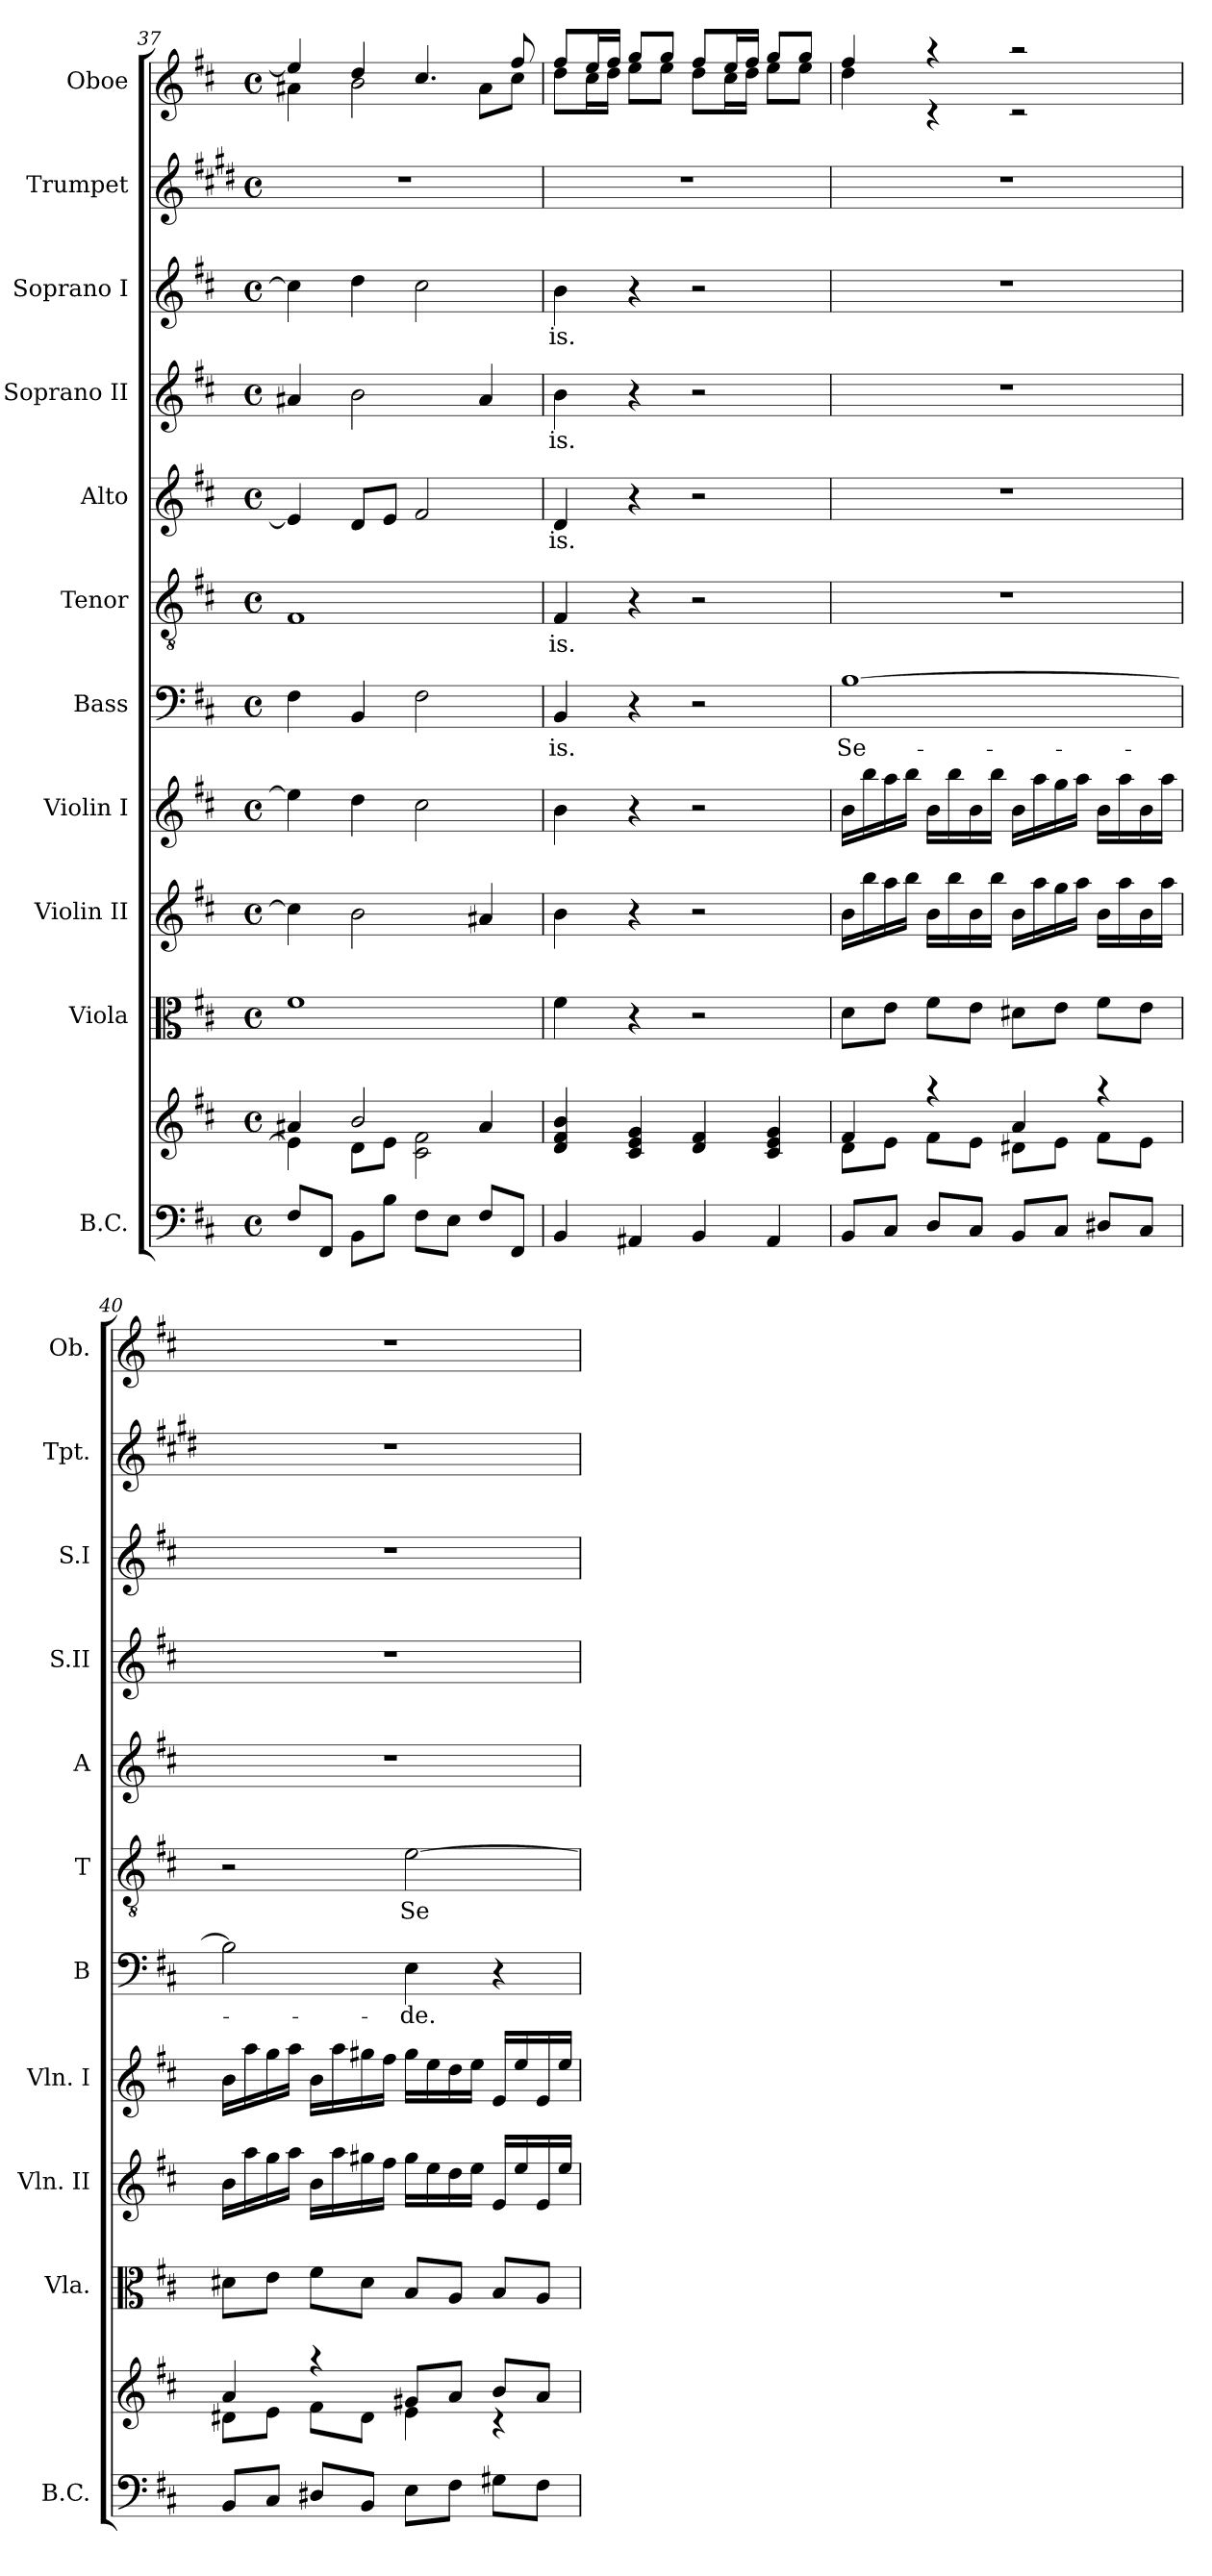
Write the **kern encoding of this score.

**kern	**kern	**kern	**kern	**kern	**kern	**text	**kern	**text	**kern	**text	**kern	**text	**kern	**text	**kern	**kern
*part11	*part11	*part10	*part9	*part8	*part7	*part7	*part6	*part6	*part5	*part5	*part4	*part4	*part3	*part3	*part2	*part1
*staff12	*staff11	*staff10	*staff9	*staff8	*staff7	*staff7	*staff6	*staff6	*staff5	*staff5	*staff4	*staff4	*staff3	*staff3	*staff2	*staff1
*I"B.C.	*	*I"Viola	*I"Violin II	*I"Violin I	*I"Bass	*	*I"Tenor	*	*I"Alto	*	*I"Soprano II	*	*I"Soprano I	*	*I"Trumpet	*I"Oboe
*I'B.C.	*	*I'Vla.	*I'Vln. II	*I'Vln. I	*I'B	*	*I'T	*	*I'A	*	*I'S.II	*	*I'S.I	*	*I'Tpt.	*I'Ob.
*clefF4	*clefG2	*clefC3	*clefG2	*clefG2	*clefF4	*	*clefGv2	*	*clefG2	*	*clefG2	*	*clefG2	*	*clefG2	*clefG2
*	*	*	*	*	*	*	*	*	*	*	*	*	*	*	*ITrd1c2	*
*k[f#c#]	*k[f#c#]	*k[f#c#]	*k[f#c#]	*k[f#c#]	*k[f#c#]	*	*k[f#c#]	*	*k[f#c#]	*	*k[f#c#]	*	*k[f#c#]	*	*k[f#c#]	*k[f#c#]
*D:	*D:	*D:	*D:	*D:	*D:	*	*D:	*	*D:	*	*D:	*	*D:	*	*D:	*D:
*M4/4	*M4/4	*M4/4	*M4/4	*M4/4	*M4/4	*	*M4/4	*	*M4/4	*	*M4/4	*	*M4/4	*	*M4/4	*M4/4
*met(c)	*met(c)	*met(c)	*met(c)	*met(c)	*met(c)	*	*met(c)	*	*met(c)	*	*met(c)	*	*met(c)	*	*met(c)	*met(c)
=37	=37	=37	=37	=37	=37	=37	=37	=37	=37	=37	=37	=37	=37	=37	=37	=37
*	*^	*	*	*	*	*	*	*	*	*	*	*	*	*	*	*^
8F#/L	4a#X/	4e\]	1f#	4cc#\]	4ee\]	4F#\	.	1F#	.	4e/]	.	4a#X/	.	4cc#\]	.	1r	4ee/]	4a#X\
8FF#/J	.	.	.	.	.	.	.	.	.	.	.	.	.	.	.	.	.	.
8BB\L	2b/	8d\L	.	2b\	4dd\	4BB/	.	.	.	8d/L	.	2b\	.	4dd\	.	.	4dd/	2b\
8B\J	.	8e\J	.	.	.	.	.	.	.	8e/J	.	.	.	.	.	.	.	.
8F#\L	.	2c#\ 2f#\	.	.	2cc#\	2F#\	.	.	.	2f#/	.	.	.	2cc#\	.	.	4.cc#/	.
8E\J	.	.	.	.	.	.	.	.	.	.	.	.	.	.	.	.	.	.
8F#/L	4a#/	.	.	4a#X/	.	.	.	.	.	.	.	4a#/	.	.	.	.	.	8a#\L
8FF#/J	.	.	.	.	.	.	.	.	.	.	.	.	.	.	.	.	8ff#/	8cc#\J
*	*v	*v	*	*	*	*	*	*	*	*	*	*	*	*	*	*	*	*
=38	=38	=38	=38	=38	=38	=38	=38	=38	=38	=38	=38	=38	=38	=38	=38	=38	=38
!	!	!	!	!	!	!LO:LY:b	!	!LO:LY:b	!	!LO:LY:b	!	!LO:LY:b	!	!LO:LY:b	!	!	!
4BB/	4d/ 4f#/ 4b/	4f#\	4b\	4b\	4BB/	-is.	4F#/	-is.	4d/	-is.	4b\	-is.	4b\	-is.	1r	8ff#/L	8dd\L
.	.	.	.	.	.	.	.	.	.	.	.	.	.	.	.	16ee/L	16cc#\L
.	.	.	.	.	.	.	.	.	.	.	.	.	.	.	.	16ff#/JJ	16dd\JJ
4AA#X/	4c#/ 4e/ 4g/	4r	4r	4r	4r	.	4r	.	4r	.	4r	.	4r	.	.	8gg/L	8ee\L
.	.	.	.	.	.	.	.	.	.	.	.	.	.	.	.	8gg/J	8ee\J
4BB/	4d/ 4f#/	2r	2r	2r	2r	.	2r	.	2r	.	2r	.	2r	.	.	8ff#/L	8dd\L
.	.	.	.	.	.	.	.	.	.	.	.	.	.	.	.	16ee/L	16cc#\L
.	.	.	.	.	.	.	.	.	.	.	.	.	.	.	.	16ff#/JJ	16dd\JJ
4AA#/	4c#/ 4e/ 4g/	.	.	.	.	.	.	.	.	.	.	.	.	.	.	8gg/L	8ee\L
.	.	.	.	.	.	.	.	.	.	.	.	.	.	.	.	8gg/J	8ee\J
=39	=39	=39	=39	=39	=39	=39	=39	=39	=39	=39	=39	=39	=39	=39	=39	=39	=39
*	*^	*	*	*	*	*	*	*	*	*	*	*	*	*	*	*	*
!	!	!	!	!	!	!	!LO:LY:b	!	!	!	!	!	!	!	!	!	!	!
8BB/L	4f#/	8d\L	8d\L	16b\LL	16b\LL	[1B	Se-	1r	.	1r	.	1r	.	1r	.	1r	4ff#/	4dd\
.	.	.	.	16bb\	16bb\	.	.	.	.	.	.	.	.	.	.	.	.	.
8C#/J	.	8e\J	8e\J	16aa\	16aa\	.	.	.	.	.	.	.	.	.	.	.	.	.
.	.	.	.	16bb\JJ	16bb\JJ	.	.	.	.	.	.	.	.	.	.	.	.	.
8D/L	4raa	8f#\L	8f#\L	16b\LL	16b\LL	.	.	.	.	.	.	.	.	.	.	.	4raa	4rc
.	.	.	.	16bb\	16bb\	.	.	.	.	.	.	.	.	.	.	.	.	.
8C#/J	.	8e\J	8e\J	16b\	16b\	.	.	.	.	.	.	.	.	.	.	.	.	.
.	.	.	.	16bb\JJ	16bb\JJ	.	.	.	.	.	.	.	.	.	.	.	.	.
8BB/L	4a/	8d#X\L	8d#X\L	16b\LL	16b\LL	.	.	.	.	.	.	.	.	.	.	.	2raa	2rc
.	.	.	.	16aa\	16aa\	.	.	.	.	.	.	.	.	.	.	.	.	.
8C#/J	.	8e\J	8e\J	16gg\	16gg\	.	.	.	.	.	.	.	.	.	.	.	.	.
.	.	.	.	16aa\JJ	16aa\JJ	.	.	.	.	.	.	.	.	.	.	.	.	.
8D#X/L	4raa	8f#\L	8f#\L	16b\LL	16b\LL	.	.	.	.	.	.	.	.	.	.	.	.	.
.	.	.	.	16aa\	16aa\	.	.	.	.	.	.	.	.	.	.	.	.	.
8C#/J	.	8e\J	8e\J	16b\	16b\	.	.	.	.	.	.	.	.	.	.	.	.	.
.	.	.	.	16aa\JJ	16aa\JJ	.	.	.	.	.	.	.	.	.	.	.	.	.
*	*	*	*	*	*	*	*	*	*	*	*	*	*	*	*	*	*v	*v
!!LO:PB:g=z
=40	=40	=40	=40	=40	=40	=40	=40	=40	=40	=40	=40	=40	=40	=40	=40	=40	=40
8BB/L	4a/	8d#X\L	8d#X\L	16b\LL	16b\LL	2B\]	.	2r	.	1r	.	1r	.	1r	.	1r	1r
.	.	.	.	16aa\	16aa\	.	.	.	.	.	.	.	.	.	.	.	.
8C#/J	.	8e\J	8e\J	16gg\	16gg\	.	.	.	.	.	.	.	.	.	.	.	.
.	.	.	.	16aa\JJ	16aa\JJ	.	.	.	.	.	.	.	.	.	.	.	.
8D#X/L	4raa	8f#\L	8f#\L	16b\LL	16b\LL	.	.	.	.	.	.	.	.	.	.	.	.
.	.	.	.	16aa\	16aa\	.	.	.	.	.	.	.	.	.	.	.	.
8BB/J	.	8d#\J	8d#\J	16gg#X\	16gg#X\	.	.	.	.	.	.	.	.	.	.	.	.
.	.	.	.	16ff#\JJ	16ff#\JJ	.	.	.	.	.	.	.	.	.	.	.	.
!	!	!	!	!	!	!	!LO:LY:b	!	!LO:LY:b	!	!	!	!	!	!	!	!
8E\L	8g#X/L	4e\	8B/L	16gg#\LL	16gg#\LL	4E\	-de.	[2e\	Se-	.	.	.	.	.	.	.	.
.	.	.	.	16ee\	16ee\	.	.	.	.	.	.	.	.	.	.	.	.
8F#\J	8a/J	.	8A/J	16dd\	16dd\	.	.	.	.	.	.	.	.	.	.	.	.
.	.	.	.	16ee\JJ	16ee\JJ	.	.	.	.	.	.	.	.	.	.	.	.
8G#X\L	8b/L	4rc	8B/L	16e/LL	16e/LL	4r	.	.	.	.	.	.	.	.	.	.	.
.	.	.	.	16ee/	16ee/	.	.	.	.	.	.	.	.	.	.	.	.
8F#\J	8a/J	.	8A/J	16e/	16e/	.	.	.	.	.	.	.	.	.	.	.	.
.	.	.	.	16ee/JJ	16ee/JJ	.	.	.	.	.	.	.	.	.	.	.	.
*	*v	*v	*	*	*	*	*	*	*	*	*	*	*	*	*	*	*
=	=	=	=	=	=	=	=	=	=	=	=	=	=	=	=	=
*-	*-	*-	*-	*-	*-	*-	*-	*-	*-	*-	*-	*-	*-	*-	*-	*-
